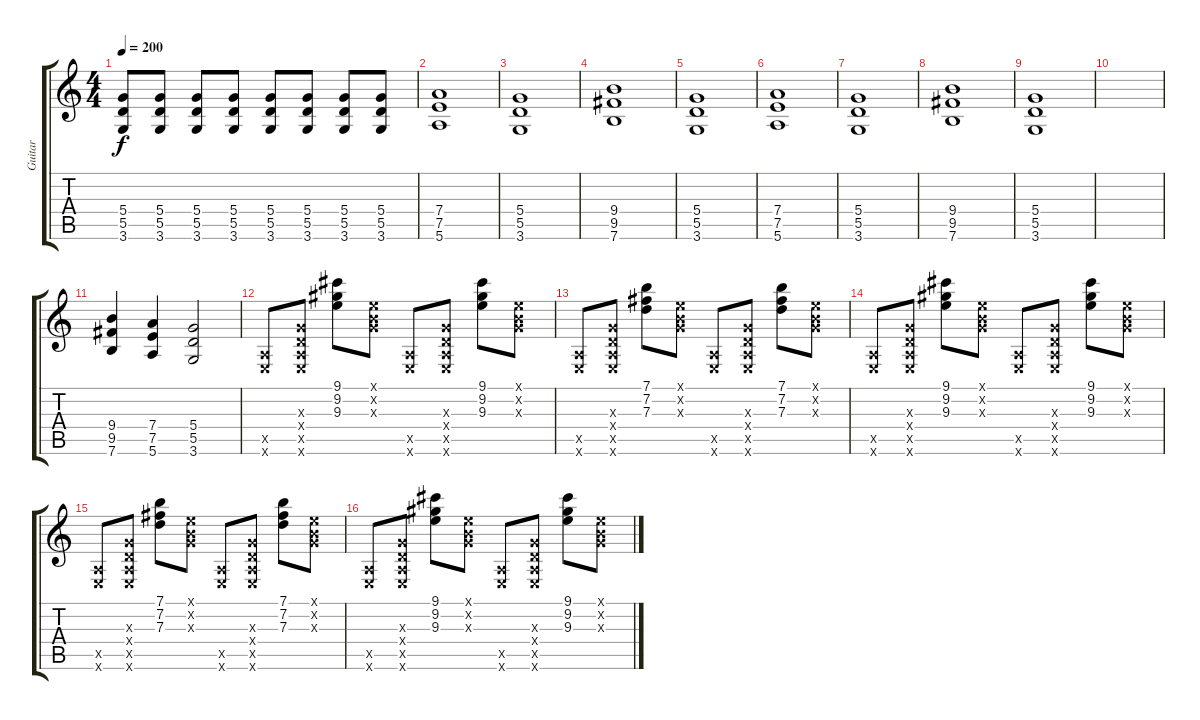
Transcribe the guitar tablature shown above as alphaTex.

\track ("Guitar" "Guitar") {instrument overdrivenguitar}
\staff {score tabs}
\tuning (E4 B3 G3 D3 A2 E2) {hide}
\ts (4 4)
\tempo 200
\clef g2
\ks c
(5.4 5.5 3.6).8{dy f} (5.4 5.5 3.6).8 (5.4 5.5 3.6).8 (5.4 5.5 3.6).8 (5.4 5.5 3.6).8 (5.4 5.5 3.6).8 (5.4 5.5 3.6).8 (5.4 5.5 3.6).8 |
(7.4 7.5 5.6).1 |
(5.4 5.5 3.6).1 |
(9.4 9.5 7.6).1 |
(5.4 5.5 3.6).1 |
(7.4 7.5 5.6).1 |
(5.4 5.5 3.6).1 |
(9.4 9.5 7.6).1 |
(5.4 5.5 3.6).1 |
|
(9.4 9.5 7.6).4 (7.4 7.5 5.6).4 (5.4 5.5 3.6).2 |
(0.5{x} 0.6{x}).8 (0.3{x} 0.4{x} 0.5{x} 0.6{x}).8 (9.1 9.2 9.3).8 (0.1{x} 0.2{x} 0.3{x}).8 (0.5{x} 0.6{x}).8 (0.3{x} 0.4{x} 0.5{x} 0.6{x}).8 (9.1 9.2 9.3).8 (0.1{x} 0.2{x} 0.3{x}).8 |
(0.5{x} 0.6{x}).8 (0.3{x} 0.4{x} 0.5{x} 0.6{x}).8 (7.1 7.2 7.3).8 (0.1{x} 0.2{x} 0.3{x}).8 (0.5{x} 0.6{x}).8 (0.3{x} 0.4{x} 0.5{x} 0.6{x}).8 (7.1 7.2 7.3).8 (0.1{x} 0.2{x} 0.3{x}).8 |
(0.5{x} 0.6{x}).8 (0.3{x} 0.4{x} 0.5{x} 0.6{x}).8 (9.1 9.2 9.3).8 (0.1{x} 0.2{x} 0.3{x}).8 (0.5{x} 0.6{x}).8 (0.3{x} 0.4{x} 0.5{x} 0.6{x}).8 (9.1 9.2 9.3).8 (0.1{x} 0.2{x} 0.3{x}).8 |
(0.5{x} 0.6{x}).8 (0.3{x} 0.4{x} 0.5{x} 0.6{x}).8 (7.1 7.2 7.3).8 (0.1{x} 0.2{x} 0.3{x}).8 (0.5{x} 0.6{x}).8 (0.3{x} 0.4{x} 0.5{x} 0.6{x}).8 (7.1 7.2 7.3).8 (0.1{x} 0.2{x} 0.3{x}).8 |
(0.5{x} 0.6{x}).8 (0.3{x} 0.4{x} 0.5{x} 0.6{x}).8 (9.1 9.2 9.3).8 (0.1{x} 0.2{x} 0.3{x}).8 (0.5{x} 0.6{x}).8 (0.3{x} 0.4{x} 0.5{x} 0.6{x}).8 (9.1 9.2 9.3).8 (0.1{x} 0.2{x} 0.3{x}).8
